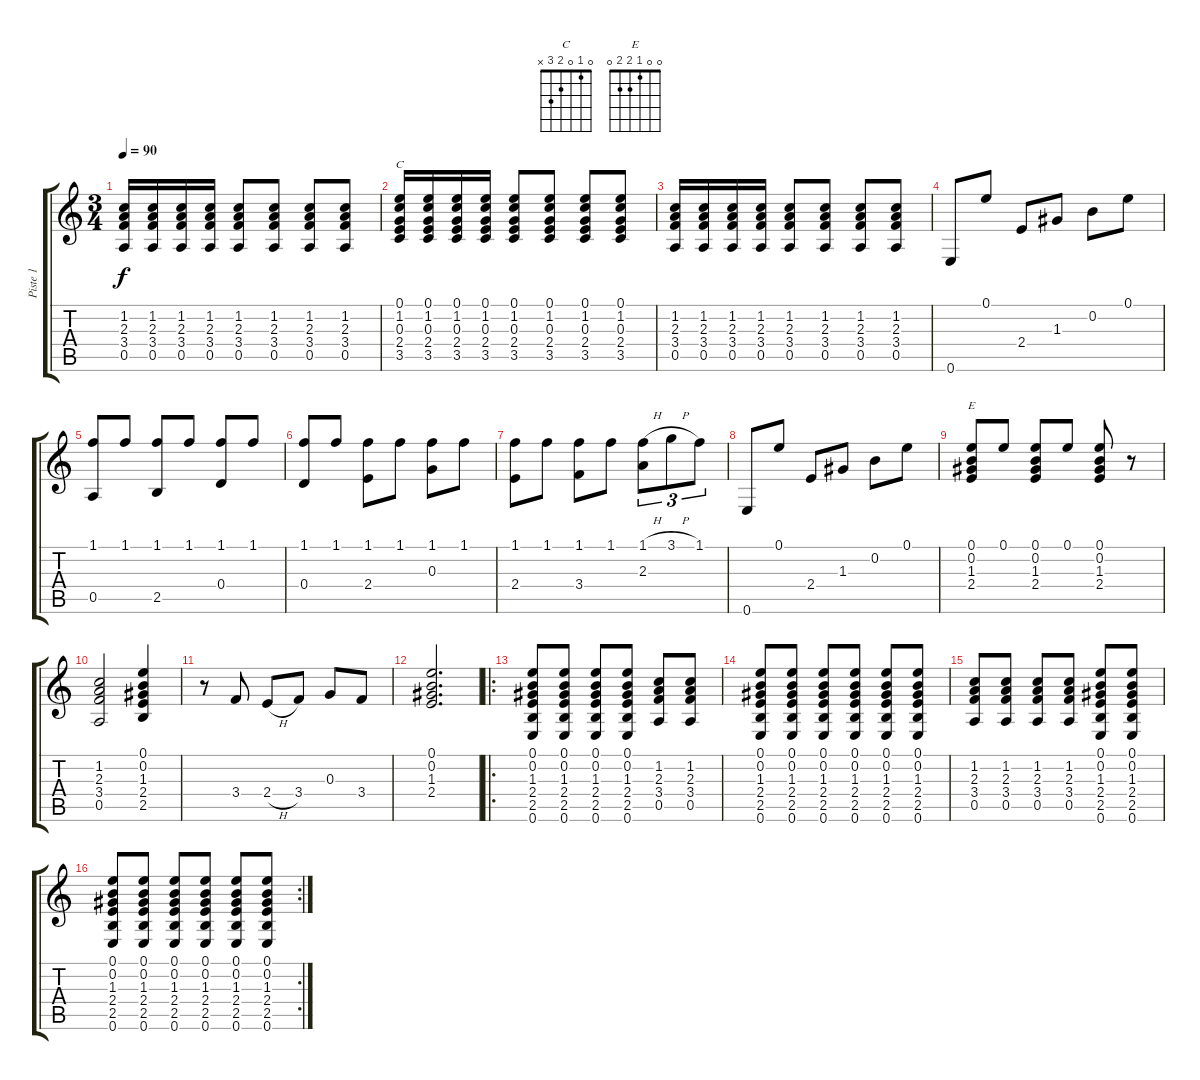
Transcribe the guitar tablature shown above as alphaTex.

\track ("Piste 1" "Piste 1") {instrument acousticguitarnylon}
\staff {score tabs}
\tuning (E4 B3 G3 D3 A2 E2) {hide}
\chord ("C" 0 1 0 2 3 x)
\chord ("E" 0 0 1 2 2 0)
\ts (3 4)
\tempo 90
\clef g2
\ks c
(1.2 2.3 3.4 0.5).16{dy f} (1.2 2.3 3.4 0.5).16 (1.2 2.3 3.4 0.5).16 (1.2 2.3 3.4 0.5).16 (1.2 2.3 3.4 0.5).8 (1.2 2.3 3.4 0.5).8 (1.2 2.3 3.4 0.5).8 (1.2 2.3 3.4 0.5).8 |
(0.1 1.2 0.3 2.4 3.5).16{ch "C"} (0.1 1.2 0.3 2.4 3.5).16 (0.1 1.2 0.3 2.4 3.5).16 (0.1 1.2 0.3 2.4 3.5).16 (0.1 1.2 0.3 2.4 3.5).8 (0.1 1.2 0.3 2.4 3.5).8 (0.1 1.2 0.3 2.4 3.5).8 (0.1 1.2 0.3 2.4 3.5).8 |
(1.2 2.3 3.4 0.5).16 (1.2 2.3 3.4 0.5).16 (1.2 2.3 3.4 0.5).16 (1.2 2.3 3.4 0.5).16 (1.2 2.3 3.4 0.5).8 (1.2 2.3 3.4 0.5).8 (1.2 2.3 3.4 0.5).8 (1.2 2.3 3.4 0.5).8 |
0.6.8 0.1.8 2.4.8 1.3.8 0.2.8 0.1.8 |
(1.1 0.5).8 1.1.8 (1.1 2.5).8 1.1.8 (1.1 0.4).8 1.1.8 |
(1.1 0.4).8 1.1.8 (1.1 2.4).8 1.1.8 (1.1 0.3).8 1.1.8 |
(1.1 2.4).8 1.1.8 (1.1 3.4).8 1.1.8 (1.1{h} 2.3).8{tu (3 2)} 3.1{h}.8{tu (3 2)} 1.1.8{tu (3 2)} |
0.6.8 0.1.8 2.4.8 1.3.8 0.2.8 0.1.8 |
(0.1 0.2 1.3 2.4).8{ch "E"} 0.1.8 (0.1 0.2 1.3 2.4).8 0.1.8 (0.1 0.2 1.3 2.4).8 r.8 |
(1.2 2.3 3.4 0.5).2 (0.1 0.2 1.3 2.4 2.5).4 |
r.8 3.4.8 2.4{h}.8 3.4.8 0.3.8 3.4.8 |
(0.1 0.2 1.3 2.4).2{d} |
\ro
(0.1 0.2 1.3 2.4 2.5 0.6).8 (0.1 0.2 1.3 2.4 2.5 0.6).8 (0.1 0.2 1.3 2.4 2.5 0.6).8 (0.1 0.2 1.3 2.4 2.5 0.6).8 (1.2 2.3 3.4 0.5).8 (1.2 2.3 3.4 0.5).8 |
(0.1 0.2 1.3 2.4 2.5 0.6).8 (0.1 0.2 1.3 2.4 2.5 0.6).8 (0.1 0.2 1.3 2.4 2.5 0.6).8 (0.1 0.2 1.3 2.4 2.5 0.6).8 (0.1 0.2 1.3 2.4 2.5 0.6).8 (0.1 0.2 1.3 2.4 2.5 0.6).8 |
(1.2 2.3 3.4 0.5).8 (1.2 2.3 3.4 0.5).8 (1.2 2.3 3.4 0.5).8 (1.2 2.3 3.4 0.5).8 (0.1 0.2 1.3 2.4 2.5 0.6).8 (0.1 0.2 1.3 2.4 2.5 0.6).8 |
\rc 2
(0.1 0.2 1.3 2.4 2.5 0.6).8 (0.1 0.2 1.3 2.4 2.5 0.6).8 (0.1 0.2 1.3 2.4 2.5 0.6).8 (0.1 0.2 1.3 2.4 2.5 0.6).8 (0.1 0.2 1.3 2.4 2.5 0.6).8 (0.1 0.2 1.3 2.4 2.5 0.6).8
